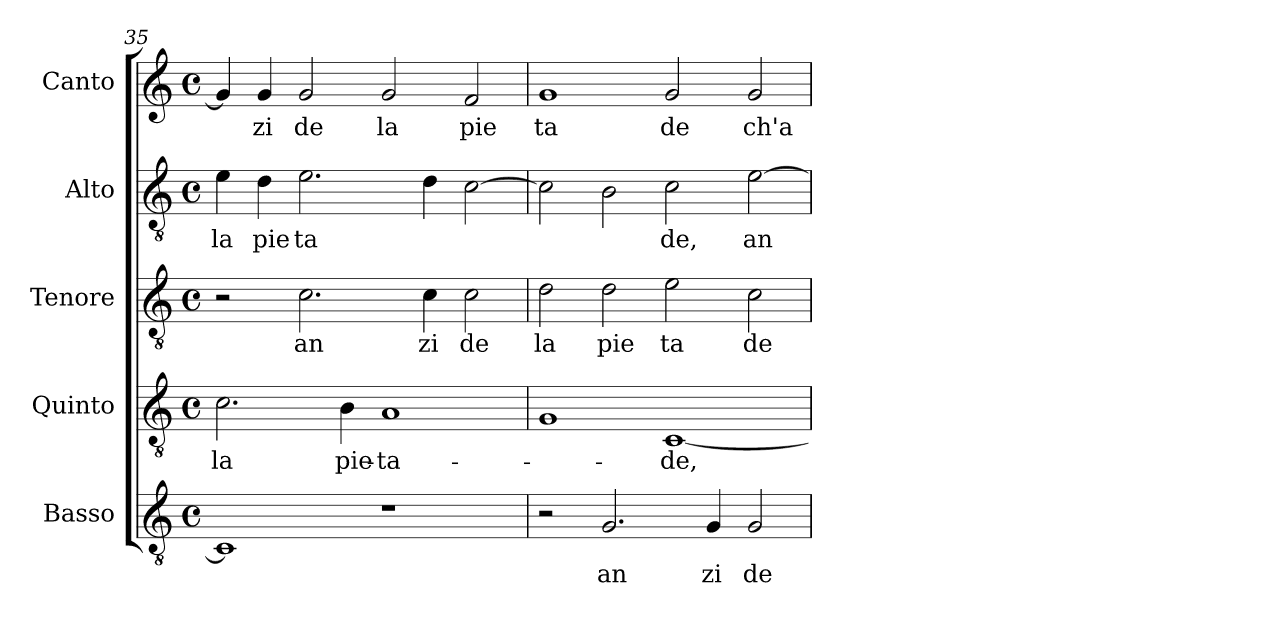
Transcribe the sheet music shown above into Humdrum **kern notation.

**kern	**text	**kern	**text	**kern	**text	**kern	**text	**kern	**text
*part5	*part5	*part4	*part4	*part3	*part3	*part2	*part2	*part1	*part1
*staff5	*staff5	*staff4	*staff4	*staff3	*staff3	*staff2	*staff2	*staff1	*staff1
*I"Basso	*	*I"Quinto	*	*I"Tenore	*	*I"Alto	*	*I"Canto	*
*I'B	*	*	*	*I'T	*	*I'A	*	*	*
*clefGv2	*	*clefGv2	*	*clefGv2	*	*clefGv2	*	*clefG2	*
*M4/4	*	*M4/4	*	*M4/4	*	*M4/4	*	*M4/4	*
*met(c)	*	*met(c)	*	*met(c)	*	*met(c)	*	*met(c)	*
=35	=35	=35	=35	=35	=35	=35	=35	=35	=35
!	!	!	!LO:LY:b	!	!	!	!LO:LY:b	!	!
1C]	.	2.c\	la	2r	.	4e\	la	4g/]	.
!	!	!	!	!	!	!	!LO:LY:b	!	!LO:LY:b
.	.	.	.	.	.	4d\	pie	4g/	zi
!	!	!	!	!	!LO:LY:b	!	!LO:LY:b	!	!LO:LY:b
.	.	.	.	2.c\	an	2.e\	ta	2g/	de
!	!	!	!LO:LY:b	!	!	!	!	!	!
.	.	4B\	pie-	.	.	.	.	.	.
!	!	!	!LO:LY:b	!	!	!	!	!	!LO:LY:b
1r	.	1A	-ta-	.	.	.	.	2g/	la
!	!	!	!	!	!LO:LY:b	!	!	!	!
.	.	.	.	4c\	zi	4d\	.	.	.
!	!	!	!	!	!LO:LY:b	!	!	!	!LO:LY:b
.	.	.	.	2c\	de	[2c\	.	2f/	pie
=36	=36	=36	=36	=36	=36	=36	=36	=36	=36
!	!	!	!	!	!LO:LY:b	!	!	!	!LO:LY:b
2r	.	1G	.	2d\	la	2c\]	.	1g	ta
!	!LO:LY:b	!	!	!	!LO:LY:b	!	!	!	!
2.G/	an	.	.	2d\	pie	2B\	.	.	.
!	!	!	!LO:LY:b	!	!LO:LY:b	!	!LO:LY:b	!	!LO:LY:b
.	.	[1C	-de,	2e\	ta	2c\	de,	2g/	de
!	!LO:LY:b	!	!	!	!	!	!	!	!
4G/	zi	.	.	.	.	.	.	.	.
!	!LO:LY:b	!	!	!	!LO:LY:b	!	!LO:LY:b	!	!LO:LY:b
2G/	de	.	.	2c\	de	[2e\	an	2g/	ch'a
=	=	=	=	=	=	=	=	=	=
*-	*-	*-	*-	*-	*-	*-	*-	*-	*-
